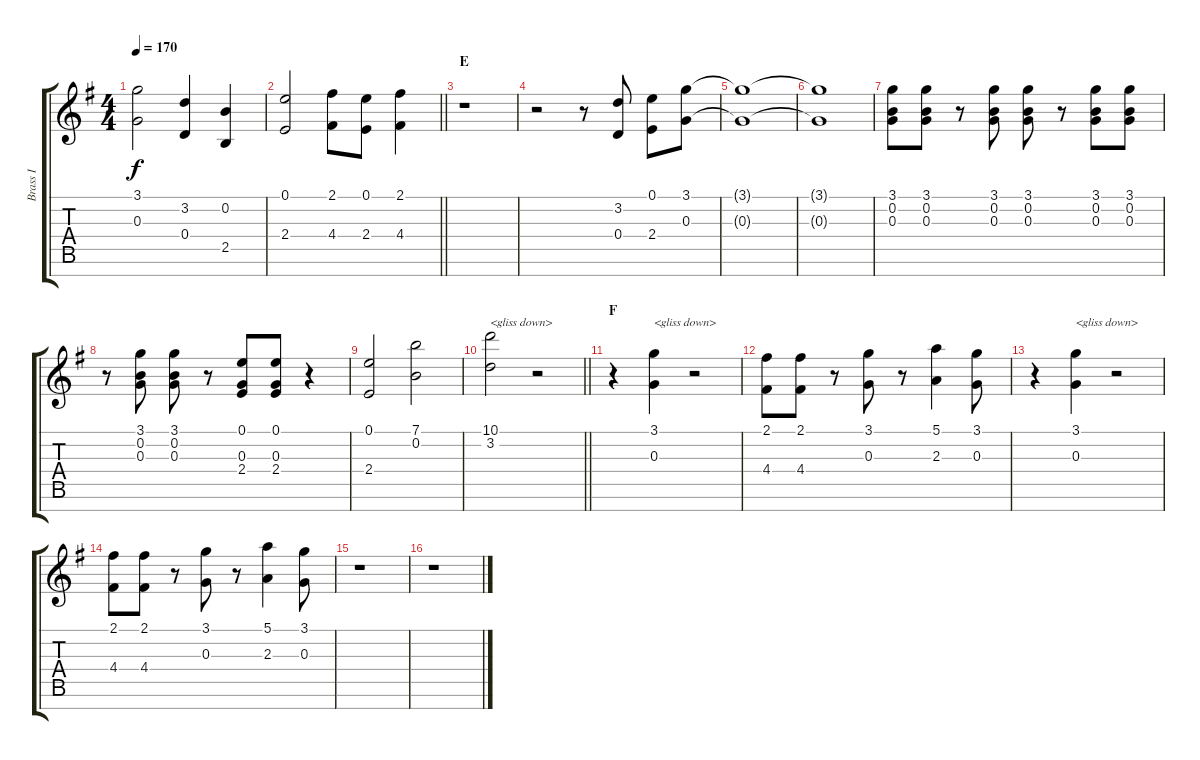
\track ("Brass I" "Brass I") {instrument brasssection}
\staff {score tabs}
\tuning (E5 B4 G4 D4 A3 E3 B2) {hide}
\ts (4 4)
\tempo 170
\clef g2
\ks g
(3.1 0.3).2{dy f} (3.2 0.4).4 (0.2 2.5).4 |
\barLineRight lightlight
(0.1 2.4).2 (2.1 4.4).8 (0.1 2.4).8 (2.1 4.4).4 |
\section ("" "E")
r.1 |
r.2 r.8 (3.2 0.4).8 (0.1 2.4).8 (3.1 0.3).8 |
(3.1{t} 0.3{t}).1 |
(3.1{t} 0.3{t}).1 |
(3.1 0.2 0.3).8 (3.1 0.2 0.3).8 r.8 (3.1 0.2 0.3).8 (3.1 0.2 0.3).8 r.8 (3.1 0.2 0.3).8 (3.1 0.2 0.3).8 |
r.8 (3.1 0.2 0.3).8 (3.1 0.2 0.3).8 r.8 (0.1 0.3 2.4).8 (0.1 0.3 2.4).8 r.4 |
(0.1 2.4).2 (7.1 0.2).2 |
\barLineRight lightlight
(10.1 3.2).2{txt "<gliss down>"} r.2 |
\section ("" "F")
r.4 (3.1 0.3).4{txt "<gliss down>"} r.2 |
(2.1 4.4).8 (2.1 4.4).8 r.8 (3.1 0.3).8 r.8 (5.1 2.3).4 (3.1 0.3).8 |
r.4 (3.1 0.3).4{txt "<gliss down>"} r.2 |
(2.1 4.4).8 (2.1 4.4).8 r.8 (3.1 0.3).8 r.8 (5.1 2.3).4 (3.1 0.3).8 |
r.1 |
r.1
